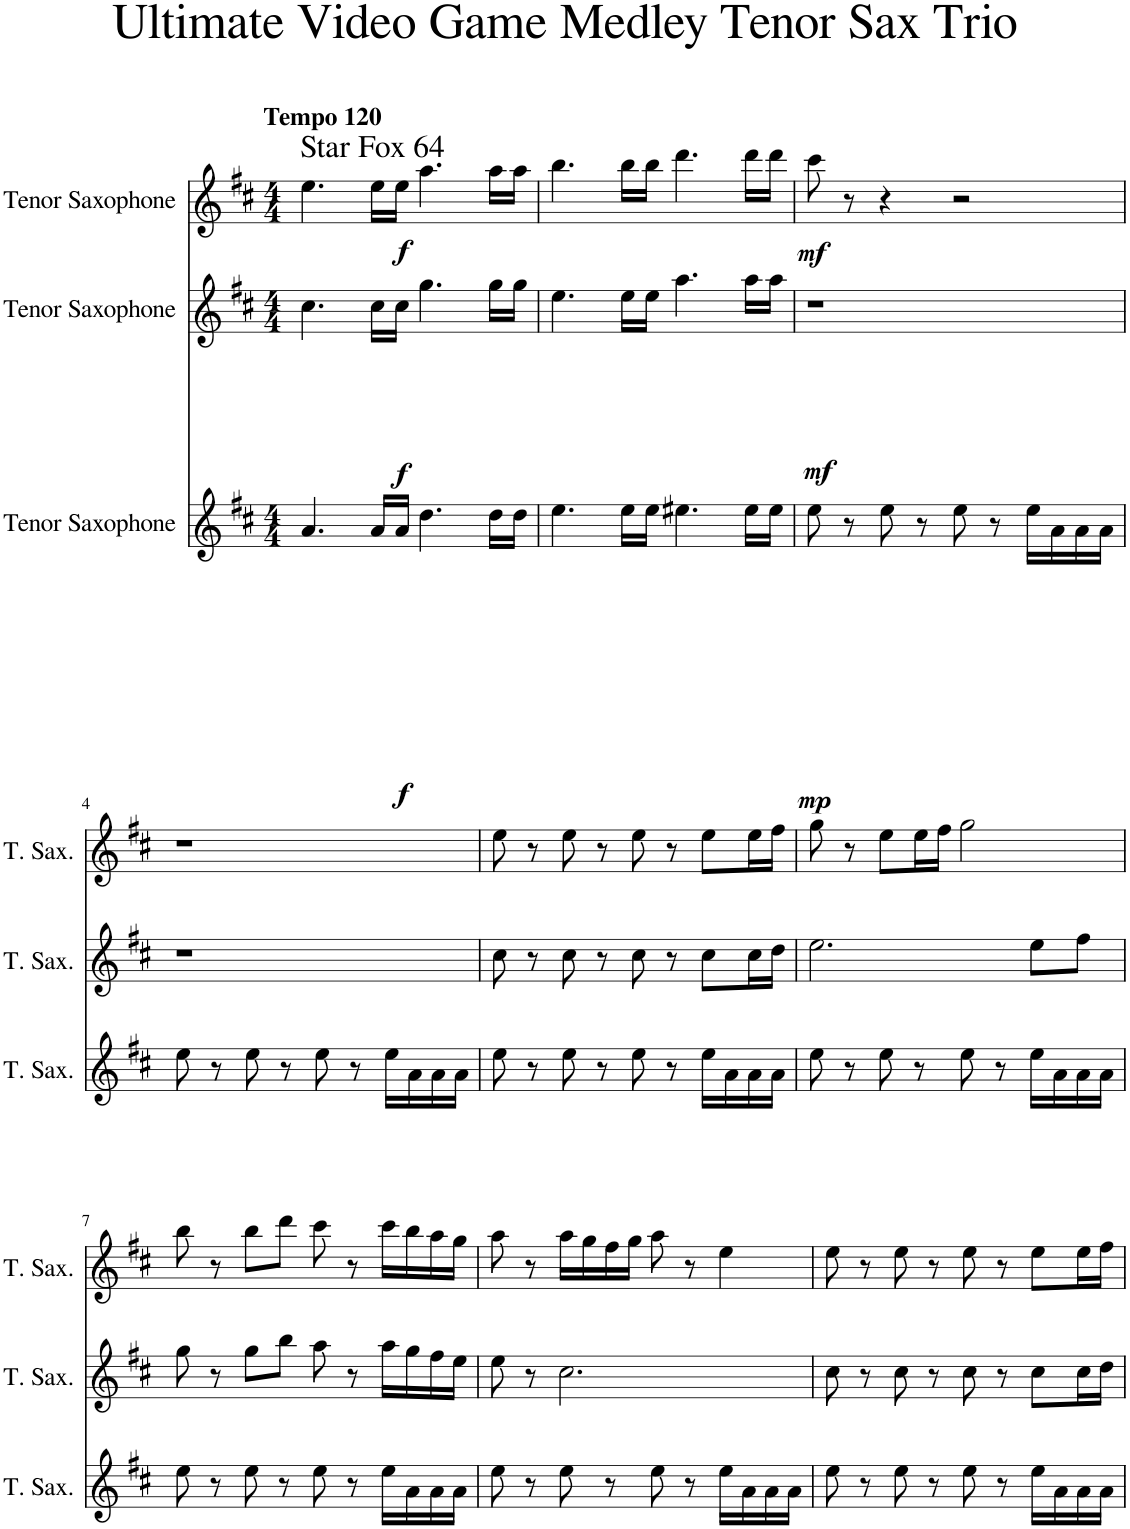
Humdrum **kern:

**kern	**dynam	**kern	**dynam	**kern	**dynam
*part3	*part3	*part2	*part2	*part1	*part1
*staff3	*staff3	*staff2	*staff2	*staff1	*staff1
*I"Tenor Saxophone	*	*I"Tenor Saxophone	*	*I"Tenor Saxophone	*
*I'T. Sax.	*	*I'T. Sax.	*	*I'T. Sax.	*
*clefG2	*	*clefG2	*	*clefG2	*
*Trd8c14	*	*Trd8c14	*	*Trd8c14	*
*k[f#c#]	*	*k[f#c#]	*	*k[f#c#]	*
*M4/4	*	*M4/4	*	*M4/4	*
=1	=1	=1	=1	=1	=1
!	!	!	!	!LO:TX:a:B:t=Tempo 120	!
!	!	!	!	!LO:TX:a:t=Star Fox 64	!
!	!LO:DY:b	!	!LO:DY:b	!	!LO:DY:b
4.a/	f	4.cc#\	f	4.ee\	f
16a/LL	.	16cc#\LL	.	16ee\LL	.
16a/JJ	.	16cc#\JJ	.	16ee\JJ	.
4.dd\	.	4.gg\	.	4.aa\	.
16dd\LL	.	16gg\LL	.	16aa\LL	.
16dd\JJ	.	16gg\JJ	.	16aa\JJ	.
=2	=2	=2	=2	=2	=2
4.ee\	.	4.ee\	.	4.bb\	.
16ee\LL	.	16ee\LL	.	16bb\LL	.
16ee\JJ	.	16ee\JJ	.	16bb\JJ	.
4.ee#X\	.	4.aa\	.	4.ddd\	.
16ee#\LL	.	16aa\LL	.	16ddd\LL	.
16ee#\JJ	.	16aa\JJ	.	16ddd\JJ	.
=3	=3	=3	=3	=3	=3
!	!LO:DY:b	!	!LO:DY:b	!	!LO:DY:b
8ee\	mp	1r	mf	8ccc#\	mf
8r	.	.	.	8r	.
8ee\	.	.	.	4r	.
8r	.	.	.	.	.
8ee\	.	.	.	2r	.
8r	.	.	.	.	.
16ee\LL	.	.	.	.	.
16a\	.	.	.	.	.
16a\	.	.	.	.	.
16a\JJ	.	.	.	.	.
!!LO:LB:g=z
=4	=4	=4	=4	=4	=4
8ee\	.	1r	.	1r	.
8r	.	.	.	.	.
8ee\	.	.	.	.	.
8r	.	.	.	.	.
8ee\	.	.	.	.	.
8r	.	.	.	.	.
16ee\LL	.	.	.	.	.
16a\	.	.	.	.	.
16a\	.	.	.	.	.
16a\JJ	.	.	.	.	.
=5	=5	=5	=5	=5	=5
8ee\	.	8cc#\	.	8ee\	.
8r	.	8r	.	8r	.
8ee\	.	8cc#\	.	8ee\	.
8r	.	8r	.	8r	.
8ee\	.	8cc#\	.	8ee\	.
8r	.	8r	.	8r	.
16ee\LL	.	8cc#\L	.	8ee\L	.
16a\	.	.	.	.	.
16a\	.	16cc#\L	.	16ee\L	.
16a\JJ	.	16dd\JJ	.	16ff#\JJ	.
=6	=6	=6	=6	=6	=6
8ee\	.	2.ee\	.	8gg\	.
8r	.	.	.	8r	.
8ee\	.	.	.	8ee\L	.
8r	.	.	.	16ee\L	.
.	.	.	.	16ff#\JJ	.
8ee\	.	.	.	2gg\	.
8r	.	.	.	.	.
16ee\LL	.	8ee\L	.	.	.
16a\	.	.	.	.	.
16a\	.	8ff#\J	.	.	.
16a\JJ	.	.	.	.	.
!!LO:LB:g=z
=7	=7	=7	=7	=7	=7
8ee\	.	8gg\	.	8bb\	.
8r	.	8r	.	8r	.
8ee\	.	8gg\L	.	8bb\L	.
8r	.	8bb\J	.	8ddd\J	.
8ee\	.	8aa\	.	8ccc#\	.
8r	.	8r	.	8r	.
16ee\LL	.	16aa\LL	.	16ccc#\LL	.
16a\	.	16gg\	.	16bb\	.
16a\	.	16ff#\	.	16aa\	.
16a\JJ	.	16ee\JJ	.	16gg\JJ	.
=8	=8	=8	=8	=8	=8
8ee\	.	8ee\	.	8aa\	.
8r	.	8r	.	8r	.
8ee\	.	2.cc#\	.	16aa\LL	.
.	.	.	.	16gg\	.
8r	.	.	.	16ff#\	.
.	.	.	.	16gg\JJ	.
8ee\	.	.	.	8aa\	.
8r	.	.	.	8r	.
16ee\LL	.	.	.	4ee\	.
16a\	.	.	.	.	.
16a\	.	.	.	.	.
16a\JJ	.	.	.	.	.
=9	=9	=9	=9	=9	=9
8ee\	.	8cc#\	.	8ee\	.
8r	.	8r	.	8r	.
8ee\	.	8cc#\	.	8ee\	.
8r	.	8r	.	8r	.
8ee\	.	8cc#\	.	8ee\	.
8r	.	8r	.	8r	.
16ee\LL	.	8cc#\L	.	8ee\L	.
16a\	.	.	.	.	.
16a\	.	16cc#\L	.	16ee\L	.
16a\JJ	.	16dd\JJ	.	16ff#\JJ	.
=	=	=	=	=	=
*-	*-	*-	*-	*-	*-
